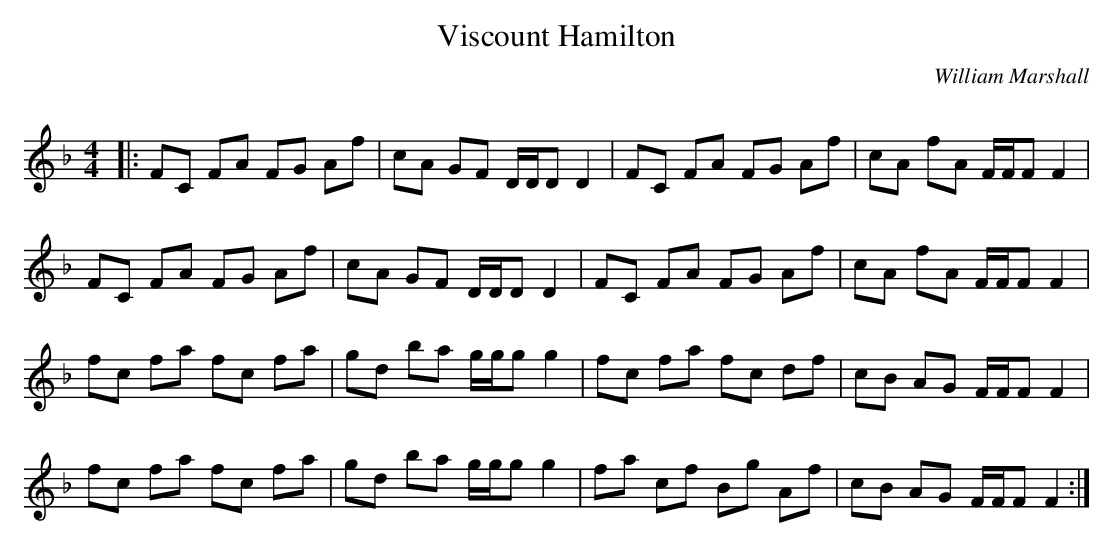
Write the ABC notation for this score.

X:1
T: Viscount Hamilton
C:William Marshall
Q: 232
K:F
M:4/4
L:1/8
|:FC FA FG Af|cA GF D1/2D1/2D D2|FC FA FG Af|cA fA F1/2F1/2F F2|
FC FA FG Af|cA GF D1/2D1/2D D2|FC FA FG Af|cA fA F1/2F1/2F F2|
fc fa fc fa|gd ba g1/2g1/2g g2|fc fa fc df|cB AG F1/2F1/2F F2|
fc fa fc fa|gd ba g1/2g1/2g g2|fa cf Bg Af|cB AG F1/2F1/2F F2:|
